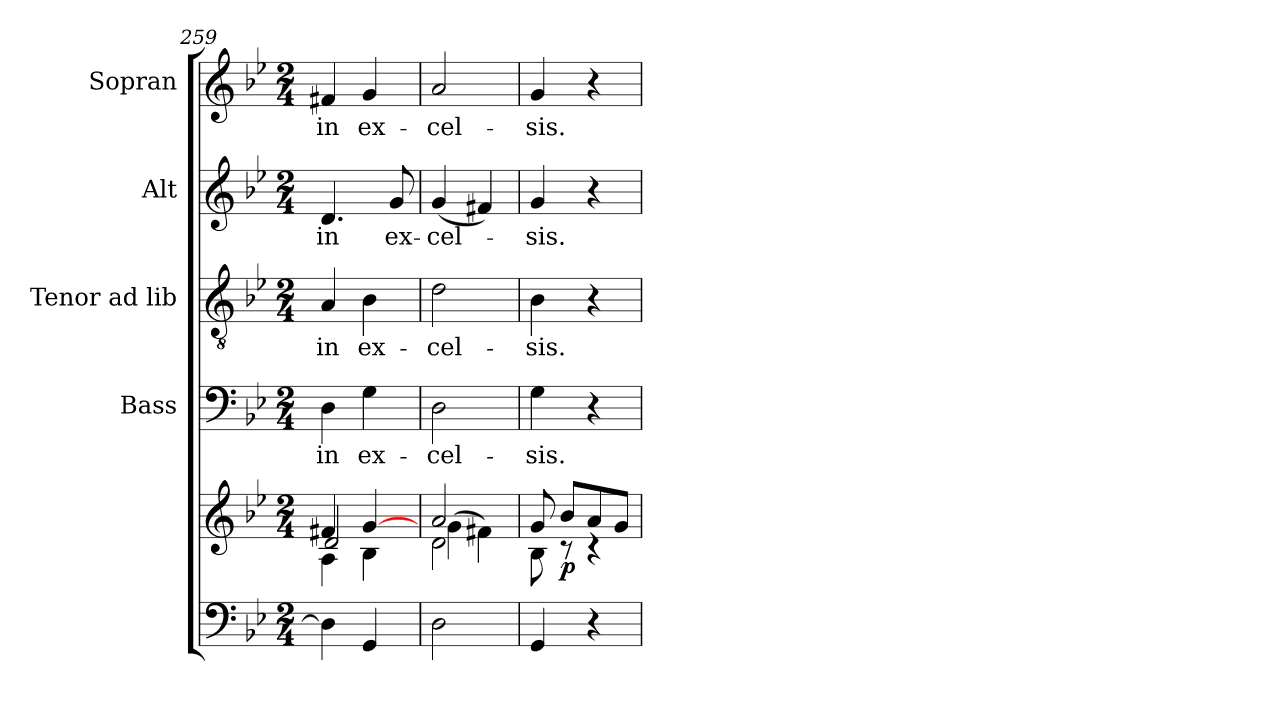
**kern	**kern	**dynam	**kern	**text	**kern	**text	**kern	**text	**kern	**text
*part5	*part5	*part5	*part4	*part4	*part3	*part3	*part2	*part2	*part1	*part1
*staff6	*staff5	*staff5/6	*staff4	*staff4	*staff3	*staff3	*staff2	*staff2	*staff1	*staff1
*	*	*	*I"Bass	*	*I"Tenor ad lib	*	*I"Alt	*	*I"Sopran	*
*	*	*	*I'B	*	*I'T	*	*I'A	*	*I'S	*
*clefF4	*clefG2	*	*clefF4	*	*clefGv2	*	*clefG2	*	*clefG2	*
*k[b-e-]	*k[b-e-]	*	*k[b-e-]	*	*k[b-e-]	*	*k[b-e-]	*	*k[b-e-]	*
*B-:	*B-:	*	*B-:	*	*B-:	*	*B-:	*	*B-:	*
*M2/4	*M2/4	*	*M2/4	*	*M2/4	*	*M2/4	*	*M2/4	*
=259	=259	=259	=259	=259	=259	=259	=259	=259	=259	=259
*	*^	*	*	*	*	*	*	*	*	*
*	*	*^	*	*	*	*	*	*	*	*	*
!	!	!	!	!	!	!LO:LY:b	!	!LO:LY:b	!	!LO:LY:b	!	!LO:LY:b
4D\]	4f#X/	4A\	2d/	.	4D\	in	4A/	in	4.d/	in	4f#X/	in
!	!	!	!	!	!	!LO:LY:b	!	!LO:LY:b	!	!	!	!LO:LY:b
4GG/	[<4g/	4B-\	.	.	4G\	ex-	4B-\	ex-	.	.	4g/	ex-
!	!	!	!	!	!	!	!	!	!	!LO:LY:b	!	!
.	.	.	.	.	.	.	.	.	8g/	ex-	.	.
!!LO:PB:g=z
=260	=260	=260	=260	=260	=260	=260	=260	=260	=260	=260	=260	=260
!	!	!	!	!	!	!LO:LY:b	!	!LO:LY:b	!	!LO:LY:b	!	!LO:LY:b
2D\	2a/	2d\	(4g\	.	2D\	-cel-	2d\	-cel-	(<4g/	-cel-	2a/	-cel-
.	.	.	4f#X\)	.	.	.	.	.	4f#X/)	.	.	.
=261	=261	=261	=261	=261	=261	=261	=261	=261	=261	=261	=261	=261
!	!	!	!	!	!	!LO:LY:b	!	!LO:LY:b	!	!LO:LY:b	!	!LO:LY:b
*	*	*v	*v	*	*	*	*	*	*	*	*	*
4GG/	8g/	8B-\	.	4G\	-sis.	4B-\	-sis.	4g/	-sis.	4g/	-sis.
!	!	!	!LO:DY:b	!	!	!	!	!	!	!	!
.	8b-/L	8rc	p	.	.	.	.	.	.	.	.
4r	8a/	4rc	.	4r	.	4r	.	4r	.	4r	.
.	8g/J	.	.	.	.	.	.	.	.	.	.
*	*v	*v	*	*	*	*	*	*	*	*	*
=	=	=	=	=	=	=	=	=	=	=
*-	*-	*-	*-	*-	*-	*-	*-	*-	*-	*-
